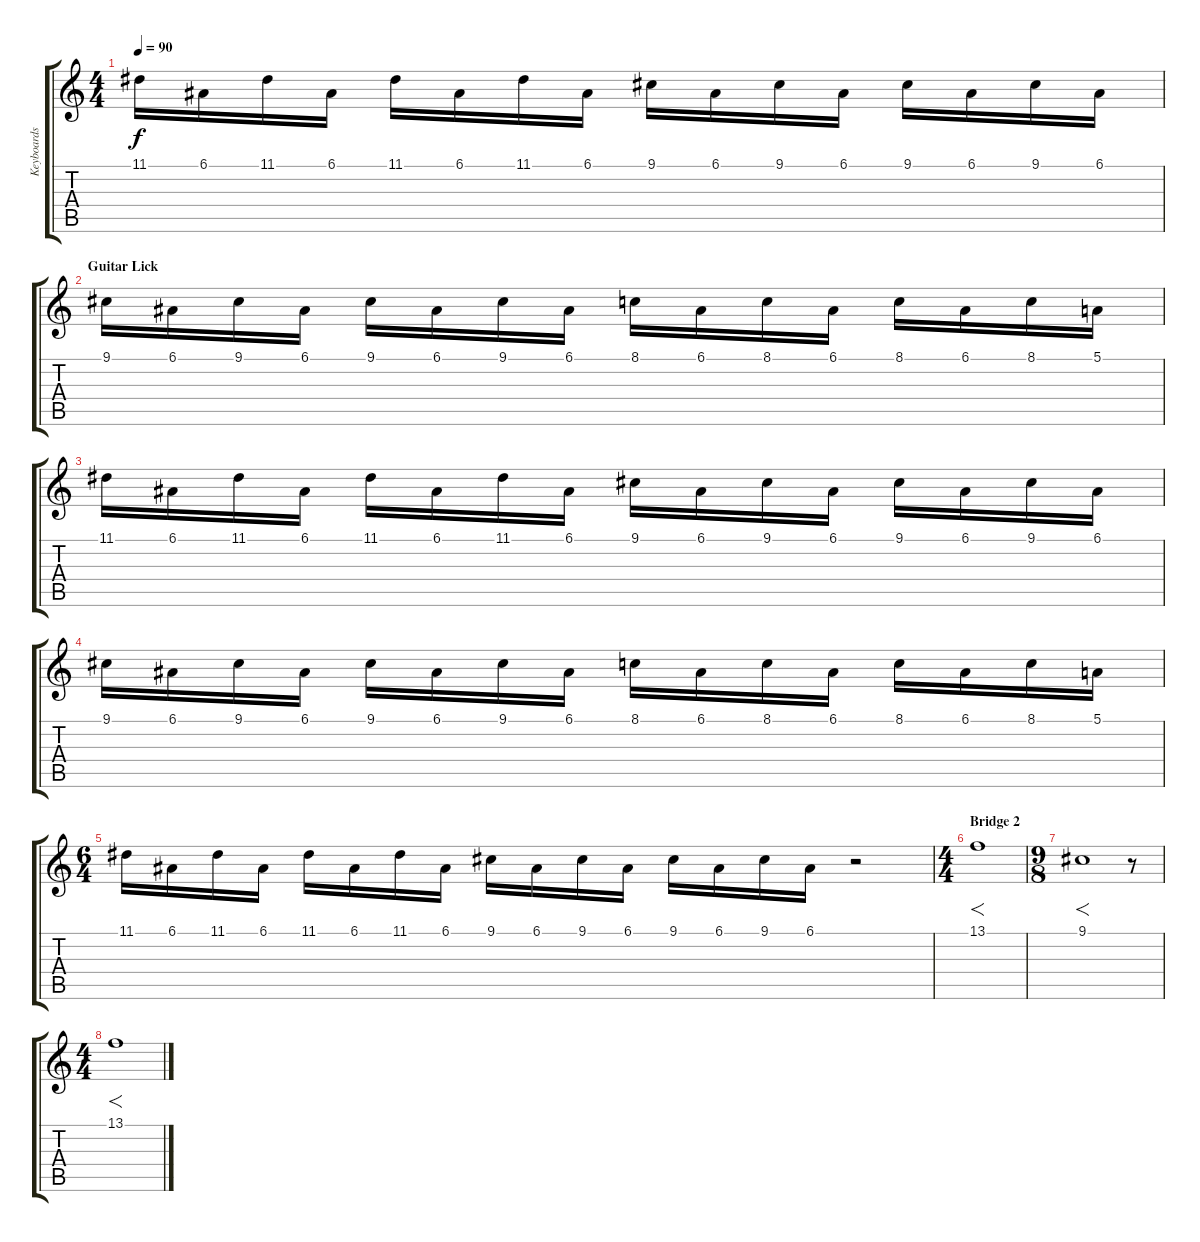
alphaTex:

\track ("Keyboards" "Keyboards") {instrument stringensemble1}
\staff {score tabs}
\tuning (E4 B3 G3 D3 A2 E2) {hide}
\ts (4 4)
\tempo 90
\clef g2
\ks c
11.1.16{dy f} 6.1.16 11.1.16 6.1.16 11.1.16 6.1.16 11.1.16 6.1.16 9.1.16 6.1.16 9.1.16 6.1.16 9.1.16 6.1.16 9.1.16 6.1.16 |
\section ("" "Guitar Lick")
9.1.16{volume 13} 6.1.16 9.1.16 6.1.16 9.1.16 6.1.16 9.1.16 6.1.16 8.1.16 6.1.16 8.1.16 6.1.16 8.1.16 6.1.16 8.1.16 5.1.16 |
11.1.16 6.1.16 11.1.16 6.1.16 11.1.16 6.1.16 11.1.16 6.1.16 9.1.16 6.1.16 9.1.16 6.1.16 9.1.16 6.1.16 9.1.16 6.1.16 |
9.1.16{volume 13} 6.1.16 9.1.16 6.1.16 9.1.16 6.1.16 9.1.16 6.1.16 8.1.16 6.1.16 8.1.16 6.1.16 8.1.16 6.1.16 8.1.16 5.1.16 |
\ts (6 4)
11.1.16 6.1.16 11.1.16 6.1.16 11.1.16 6.1.16 11.1.16 6.1.16 9.1.16 6.1.16 9.1.16 6.1.16 9.1.16 6.1.16 9.1.16 6.1.16 r.2 |
\ts (4 4)
\section ("" "Bridge 2")
13.1.1{f volume 10} |
\ts (9 8)
9.1.1{f} r.8 |
\ts (4 4)
13.1.1{f volume 10}
